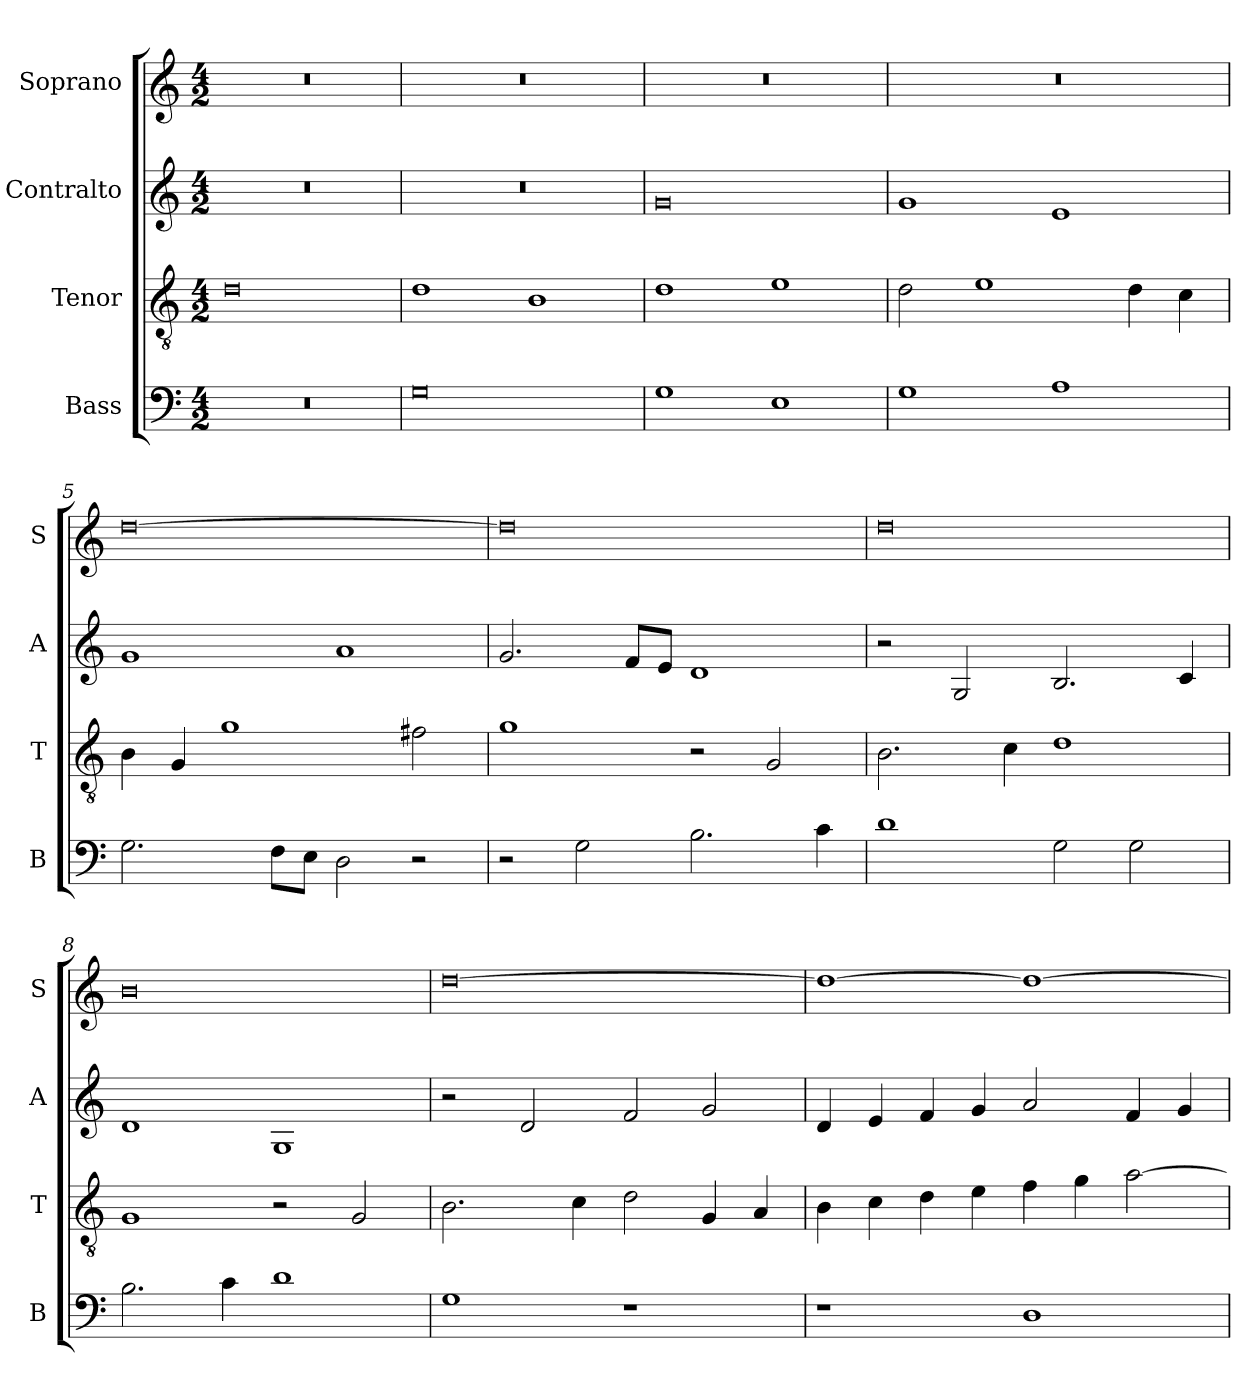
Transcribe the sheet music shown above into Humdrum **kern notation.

**kern	**kern	**kern	**kern
*part4	*part3	*part2	*part1
*staff4	*staff3	*staff2	*staff1
*I"Bass	*I"Tenor	*I"Contralto	*I"Soprano
*I'B	*I'T	*I'A	*I'S
*clefF4	*clefGv2	*clefG2	*clefG2
*k[]	*k[]	*k[]	*k[]
*G:mix	*G:mix	*G:mix	*G:mix
*M4/2	*M4/2	*M4/2	*M4/2
=1	=1	=1	=1
0r	0d	0r	0r
=2	=2	=2	=2
0G	1d	0r	0r
.	1B	.	.
=3	=3	=3	=3
1G	1d	0g	0r
1E	1e	.	.
=4	=4	=4	=4
1G	2d	1g	0r
.	1e	.	.
1A	.	1e	.
.	4d	.	.
.	4c	.	.
=5	=5	=5	=5
2.G	4B	1g	[0dd
.	4G	.	.
.	1g	.	.
8F\L	.	.	.
8E\J	.	.	.
2D	.	1a	.
2r	2f#X	.	.
=6	=6	=6	=6
2r	1g	2.g	0dd]
2G	.	.	.
.	.	8f/L	.
.	.	8e/J	.
2.B	2r	1d	.
.	2G	.	.
4c	.	.	.
=7	=7	=7	=7
1d	2.B	2r	0dd
.	.	2G	.
.	4c	.	.
2G	1d	2.B	.
2G	.	.	.
.	.	4c	.
=8	=8	=8	=8
2.B	1G	1d	0b
4c	.	.	.
1d	2r	1G	.
.	2G	.	.
=9	=9	=9	=9
1G	2.B	2r	[0dd
.	.	2d	.
.	4c	.	.
1r	2d	2f	.
.	4G	2g	.
.	4A	.	.
=10	=10	=10	=10
1r	4B	4d	1dd_
.	4c	4e	.
.	4d	4f	.
.	4e	4g	.
1D	4f	2a	1dd_
.	4g	.	.
.	[2a	4f	.
.	.	4g	.
=	=	=	=
*-	*-	*-	*-
